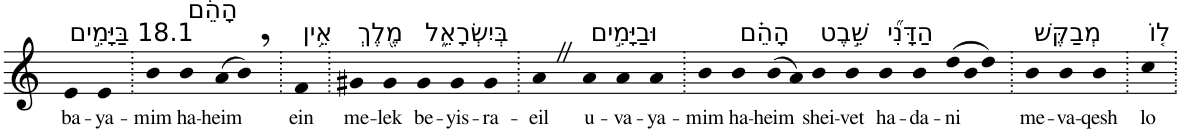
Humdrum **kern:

**kern	**text
*part1	*part1
*staff1	*staff1
*I"Piano	*
*I'Pno	*
*clefG2	*
*k[]	*
=1	=1
!LO:TX:a:t=18.1 בַּיָּמִ֣ים	!
!	!LO:LY:b
4e	ba-
!	!LO:LY:b
4e	-ya-
=2.	=2.
!	!LO:LY:b
4b	-mim
!LO:TX:a:t=הָהֵ֔ם	!
!	!LO:LY:b
4b	ha-
!	!LO:LY:b
(>8a	-heim
8b,)	.
=3.	=3.
!LO:TX:a:t=אֵ֥ין	!
!	!LO:LY:b
4f	ein
=4.	=4.
!LO:TX:a:t=מֶ֖לֶךְ	!
!	!LO:LY:b
4g#X	me-
!	!LO:LY:b
4g#	-lek
!LO:TX:a:t=בְּיִשְׂרָאֵ֑ל	!
!	!LO:LY:b
4g#	be-
!	!LO:LY:b
4g#	-yis-
!	!LO:LY:b
4g#	-ra-
=5.	=5.
!	!LO:LY:b
4aZ	-eil
!LO:TX:a:t=וּבַיָּמִ֣ים	!
!	!LO:LY:b
4a	u-
!	!LO:LY:b
4a	-va-
!	!LO:LY:b
4a	-ya-
=6.	=6.
!	!LO:LY:b
4b	-mim
!LO:TX:a:t=הָהֵ֗ם	!
!	!LO:LY:b
4b	ha-
!	!LO:LY:b
(>8b	-heim
8a)	.
!LO:TX:a:t=שֵׁ֣בֶט	!
!	!LO:LY:b
4b	shei-
!	!LO:LY:b
4b	-vet
!LO:TX:a:t=הַדָּנִ֞י	!
!	!LO:LY:b
4b	ha-
!	!LO:LY:b
4b	-da-
*Xtuplet	*
!	!LO:LY:b
(>12dd	-ni
12b	.
12dd)	.
=7.	=7.
!LO:TX:a:t=מְבַקֶּשׁ	!
!	!LO:LY:b
4b	me-
!	!LO:LY:b
4b	-va-
!	!LO:LY:b
4b	-qesh
=8.	=8.
!LO:TX:a:t=ל֤וֹ	!
!	!LO:LY:b
4cc	lo
=.	=.
*-	*-
